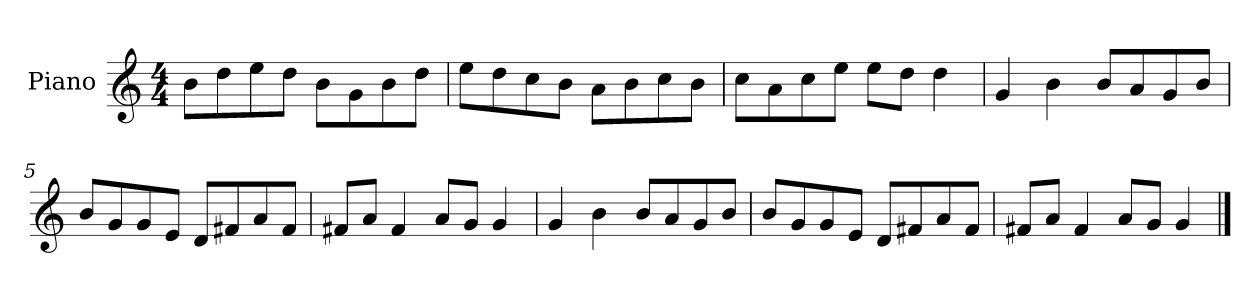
**kern
*part1
*staff1
*I"Piano
*I'P-no
*clefG2
*k[]
*M4/4
*MM90
=1
8b\L
8dd\
8ee\
8dd\J
8b\L
8g\
8b\
8dd\J
=2
8ee\L
8dd\
8cc\
8b\J
8a\L
8b\
8cc\
8b\J
=3
8cc\L
8a\
8cc\
8ee\J
8ee\L
8dd\J
4dd\
=4
4g/
4b\
8b/L
8a/
8g/
8b/J
=5
8b/L
8g/
8g/
8e/J
8d/L
8f#X/
8a/
8f#/J
!!LO:LB:g=z
=6
8f#X/L
8a/J
4f#/
8a/L
8g/J
4g/
=7
4g/
4b\
8b/L
8a/
8g/
8b/J
=8
8b/L
8g/
8g/
8e/J
8d/L
8f#X/
8a/
8f#/J
=9
8f#X/L
8a/J
4f#/
8a/L
8g/J
4g/
==
*-
